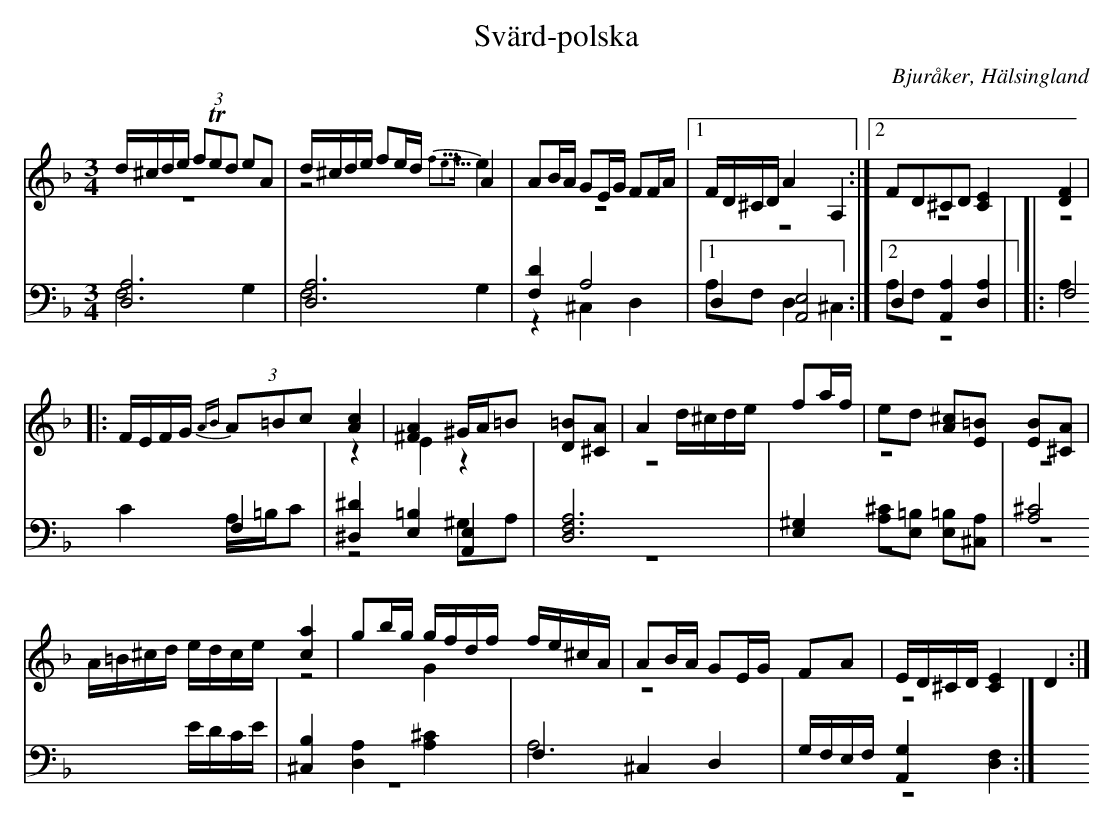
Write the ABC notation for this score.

X:1
T: Svärd-polska
O: Bjuråker, Hälsingland
M: 3/4
L: 1/8
K: Dm
V:1
V:2 merge
V:3
V:4 merge
V:1
d/^c/d/e/ (3fTed eA|d/^c/d/e/ fe/d/ A2|AB/A/ GE/G/ FF/A/|1 F/D/^C/D/ A2 A,2:|2 F2/5D2/5^C2/5D4/5 [C2E2] [D2F2]|
|:F/E/F/G/ (3{AB}A=Bc [A2c2]|[^F2A2] ^G/A/=B [D=B][^CA]|A2 d/^c/d/e/ fa/f/|ed [A^c][E=B] [EB][^CA]|
A/=B/^c/d/ e/d/c/e/ [c2a2]|gb/g/ g/f/d/f/ f/e/^c/A/|AB/A/ GE/G/ FA|E/D/^C/D/ [C2E2] D2:|
V:2
z6|z4 {f5/4e5/4f}e2|z6|1 z6:|2 z6|
|:z6|z2 E2 z2|z6|z6|
z6|z4 G2|z6|z6:|
V:3 clef=bass
[D,6A,6]|[D,6A,6]|[F,2D2] A,4|1 D,2 [A,,4E,4]:|2 D,2 [A,,2A,2] [D,2A,2]|
|:F,4 F,2|[^D,2^D2] [E,2=B,2] [A,,2E,2]|[D,6F,6A,6]|[E,2^G,2] [A,^C][E,=B,] [E,=B,][^C,A,]|
[A,4^C4] E/D/C/E/|[^C,2B,2]  [D,2A,2] [A,2^C2]|F,2 ^C,2 D,2|G,/F,/E,/F,/ [A,,2G,2] [D,2F,2]:|
V:4 clef=bass
F,4 G,2|F,4 G,2|z2 ^C,2 D,2|1 A,F, D,2 ^C,2:|2 A,F,  z4|
|:A,2 C2 A,/=B,/C|z4 ^G,A,|z6|z6|
z6|z6|A,6|z6:|
